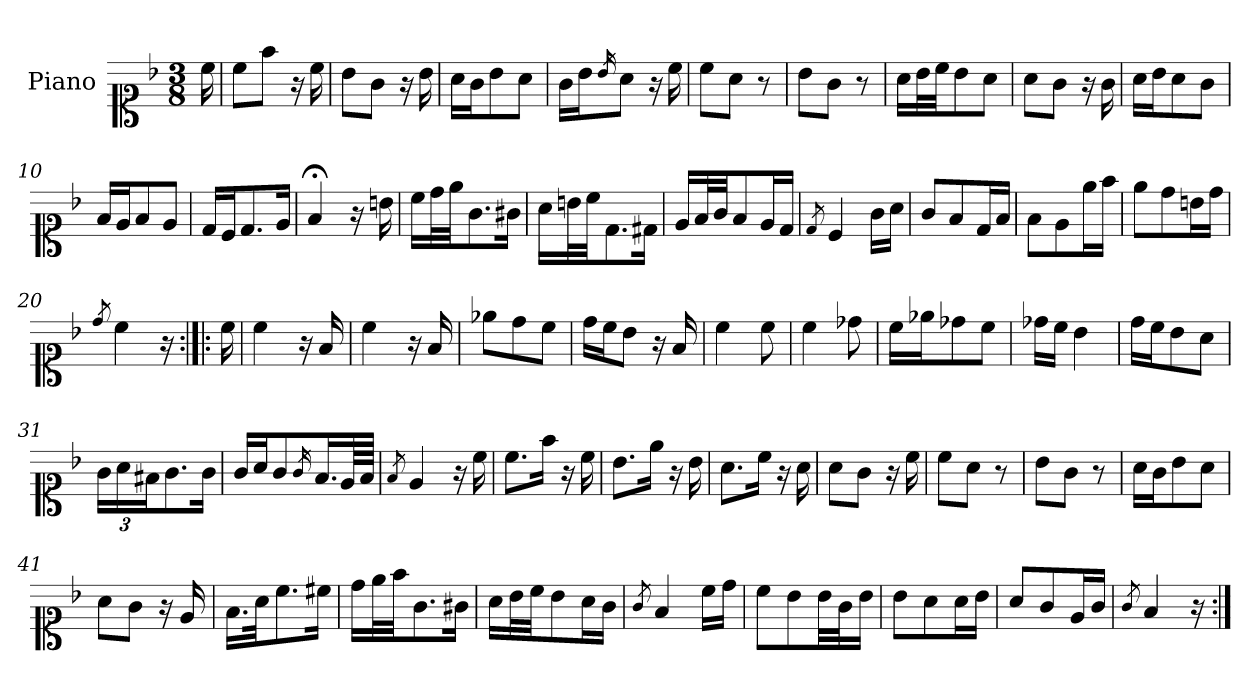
**kern
*part1
*staff1
*I"Piano
*I'Pno.
*clefC1
*k[b-]
*M3/8
=
16cc\
=1
8cc\L
8ff\J
16r
16cc\
=2
8b-\L
8g\J
16r
16b-\
=3
16a\LL
16g\J
8b-\
8a\J
=4
16g\LL
16b-\J
16qb-/
8a\J
16r
16cc\
=5
8cc\L
8a\J
8r
=6
8b-\L
8g\J
8r
=7
16a\LL
32b-\L
32cc\JJ
8b-\
8a\J
=8
8a\L
8g\J
16r
16g\
!!LO:LB:g=z
=9
16a\LL
16b-\J
8a\
8g\J
=10
16f/LL
16e/J
8f/
8e/J
=11
16d/LL
16c/J
8.d/
16e/Jk
=12
4f;</
16r
16bn\
=13
16cc\LL
32dd\L
32ee\JJ
8.g\
16g#X\Jk
=14
16a\LL
32bn\L
32cc\JJ
8.d\
16d#X\Jk
=15
16e/LL
32f/L
32g/JJ
8f/
16e/L
16d/JJ
=16
8qd/
4c/
16g\LL
16a\JJ
!!LO:LB:g=z
=17
8g/L
8f/
16d/L
16f/JJ
=18
8f\L
8e\
16ee\L
16ff\JJ
=19
8ee\L
8dd\
16bn\L
16dd\JJ
=20
8qdd/
4cc\
16r
=21:|!|:
16cc\
=22
4cc\
16r
16f/
=23
4cc\
16r
16f/
=24
8ee-X\L
8dd\
8cc\J
=25
16dd\LL
16cc\J
8b-\J
16r
16f/
=26
4cc\
8cc\
!!LO:LB:g=z
=27
4cc\
8dd-X\
=28
16cc\LL
16ee-X\J
8dd-X\
8cc\J
=29
16dd-X\LL
16cc\JJ
4b-\
=30
16dd\LL
16cc\J
8b-\
8a\J
=31
*Xbrackettup
24g\LL
24a\
24f#X\J
8.g\
16g\Jk
=32
16g/LL
16a/J
8g/
16qg/
16.f/L
64e/LL
64f/JJJJ
=33
8qf/
4e/
16r
16cc\
=34
8.cc\L
16ff\Jk
16r
16cc\
!!LO:LB:g=z
=35
8.b-\L
16ee\Jk
16r
16b-\
=36
8.a\L
16cc\Jk
16r
16a\
=37
8a\L
8g\J
16r
16cc\
=38
8cc\L
8a\J
8r
=39
8b-\L
8g\J
8r
=40
16a\LL
16g\J
8b-\
8a\J
=41
8a\L
8g\J
16r
16e/
=42
16.f\LL
32a\JK
8.cc\
16cc#X\Jk
!!LO:LB:g=z
=43
16dd\LL
32ee\L
32ff\JJ
8.g\
16g#X\Jk
=44
16a\LL
32b-\L
32cc\JJ
8b-\
16a\L
16g\JJ
=45
8qg/
4f/
16cc\LL
16dd\JJ
=46
8cc\L
8b-\
32b-\LL
32g\J
16b-\JJ
=47
8b-\L
8a\
16a\L
16b-\JJ
=48
8a/L
8g/
16e/L
16g/JJ
=49
8qg/
4f/
16r
=:|!
*-
